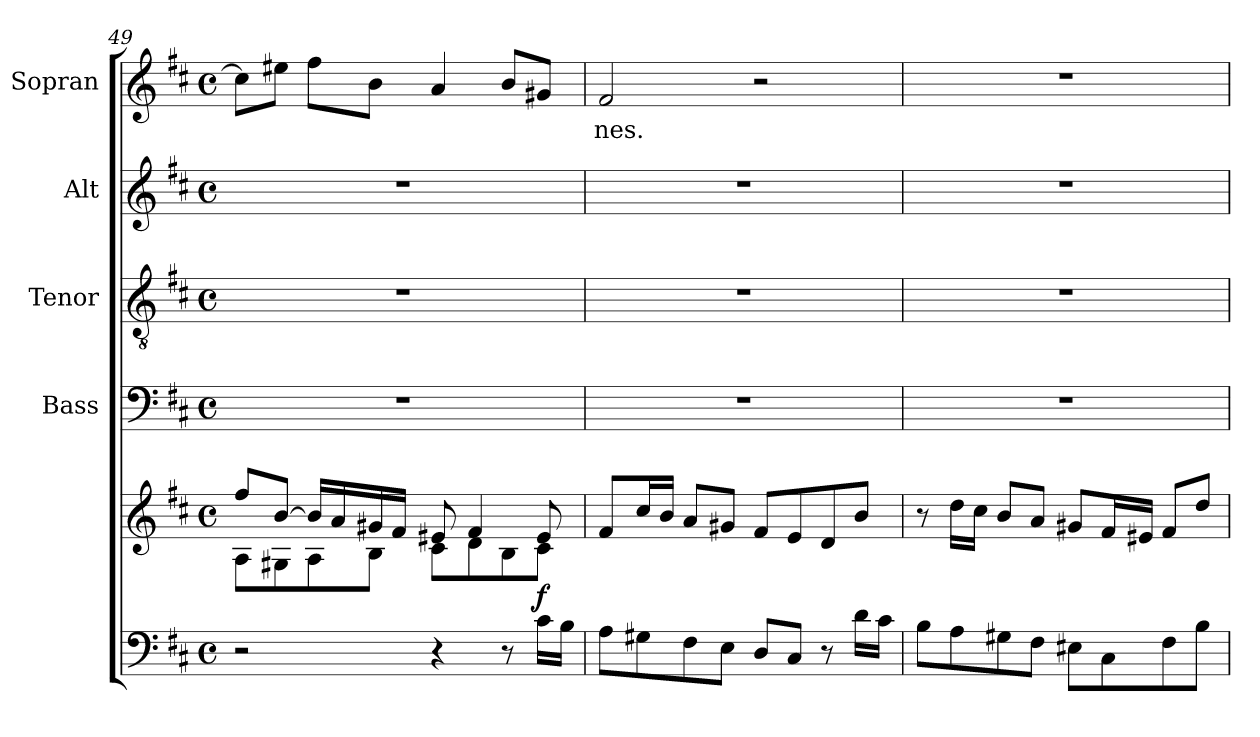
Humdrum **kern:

**kern	**kern	**dynam	**kern	**kern	**kern	**kern	**text
*part5	*part5	*part5	*part4	*part3	*part2	*part1	*part1
*staff6	*staff5	*staff5/6	*staff4	*staff3	*staff2	*staff1	*staff1
*	*	*	*I"Bass	*I"Tenor	*I"Alt	*I"Sopran	*
*	*	*	*I'B.	*I'T.	*I'A.	*I'S.	*
*clefF4	*clefG2	*	*clefF4	*clefGv2	*clefG2	*clefG2	*
*k[f#c#]	*k[f#c#]	*	*k[f#c#]	*k[f#c#]	*k[f#c#]	*k[f#c#]	*
*D:	*D:	*	*D:	*D:	*D:	*D:	*
*M4/4	*M4/4	*	*M4/4	*M4/4	*M4/4	*M4/4	*
*met(c)	*met(c)	*	*met(c)	*met(c)	*met(c)	*met(c)	*
=49	=49	=49	=49	=49	=49	=49	=49
*	*^	*	*	*	*	*	*
2r	8ff#/L	8A\L	.	1r	1r	1r	8cc#\L]	.
.	[>8b/J	8G#X\	.	.	.	.	8ee#X\J	.
.	16b/LL]	8A\	.	.	.	.	8ff#\L	.
.	16a/	.	.	.	.	.	.	.
.	16g#X/	8B\J	.	.	.	.	8b\J	.
.	16f#/JJ	.	.	.	.	.	.	.
4r	8e#X/	8c#\L	.	.	.	.	4a/	.
.	4f#/	8d\	.	.	.	.	.	.
8r	.	8B\	.	.	.	.	8b/L	.
!	!	!	!LO:DY:b	!	!	!	!	!
16c#\LL	8e#/	8c#\J	f	.	.	.	8g#X/J	.
16B\JJ	.	.	.	.	.	.	.	.
*	*v	*v	*	*	*	*	*	*
!!LO:PB:g=z
=50	=50	=50	=50	=50	=50	=50	=50
!	!	!	!	!	!	!	!LO:LY:b
8A\L	8f#/L	.	1r	1r	1r	2f#/	-nes.
8G#X\	16cc#/L	.	.	.	.	.	.
.	16b/JJ	.	.	.	.	.	.
8F#\	8a/L	.	.	.	.	.	.
8E\J	8g#X/J	.	.	.	.	.	.
8D/L	8f#/L	.	.	.	.	2r	.
8C#/J	8e/	.	.	.	.	.	.
8r	8d/	.	.	.	.	.	.
16d\LL	8b/J	.	.	.	.	.	.
16c#\JJ	.	.	.	.	.	.	.
=51	=51	=51	=51	=51	=51	=51	=51
8B\L	8r	.	1r	1r	1r	1r	.
8A\	16dd\LL	.	.	.	.	.	.
.	16cc#\JJ	.	.	.	.	.	.
8G#X\	8b/L	.	.	.	.	.	.
8F#\J	8a/J	.	.	.	.	.	.
8E#X\L	8g#X/L	.	.	.	.	.	.
8C#\	16f#/L	.	.	.	.	.	.
.	16e#X/JJ	.	.	.	.	.	.
8F#\	8f#/L	.	.	.	.	.	.
8B\J	8dd/J	.	.	.	.	.	.
=	=	=	=	=	=	=	=
*-	*-	*-	*-	*-	*-	*-	*-
